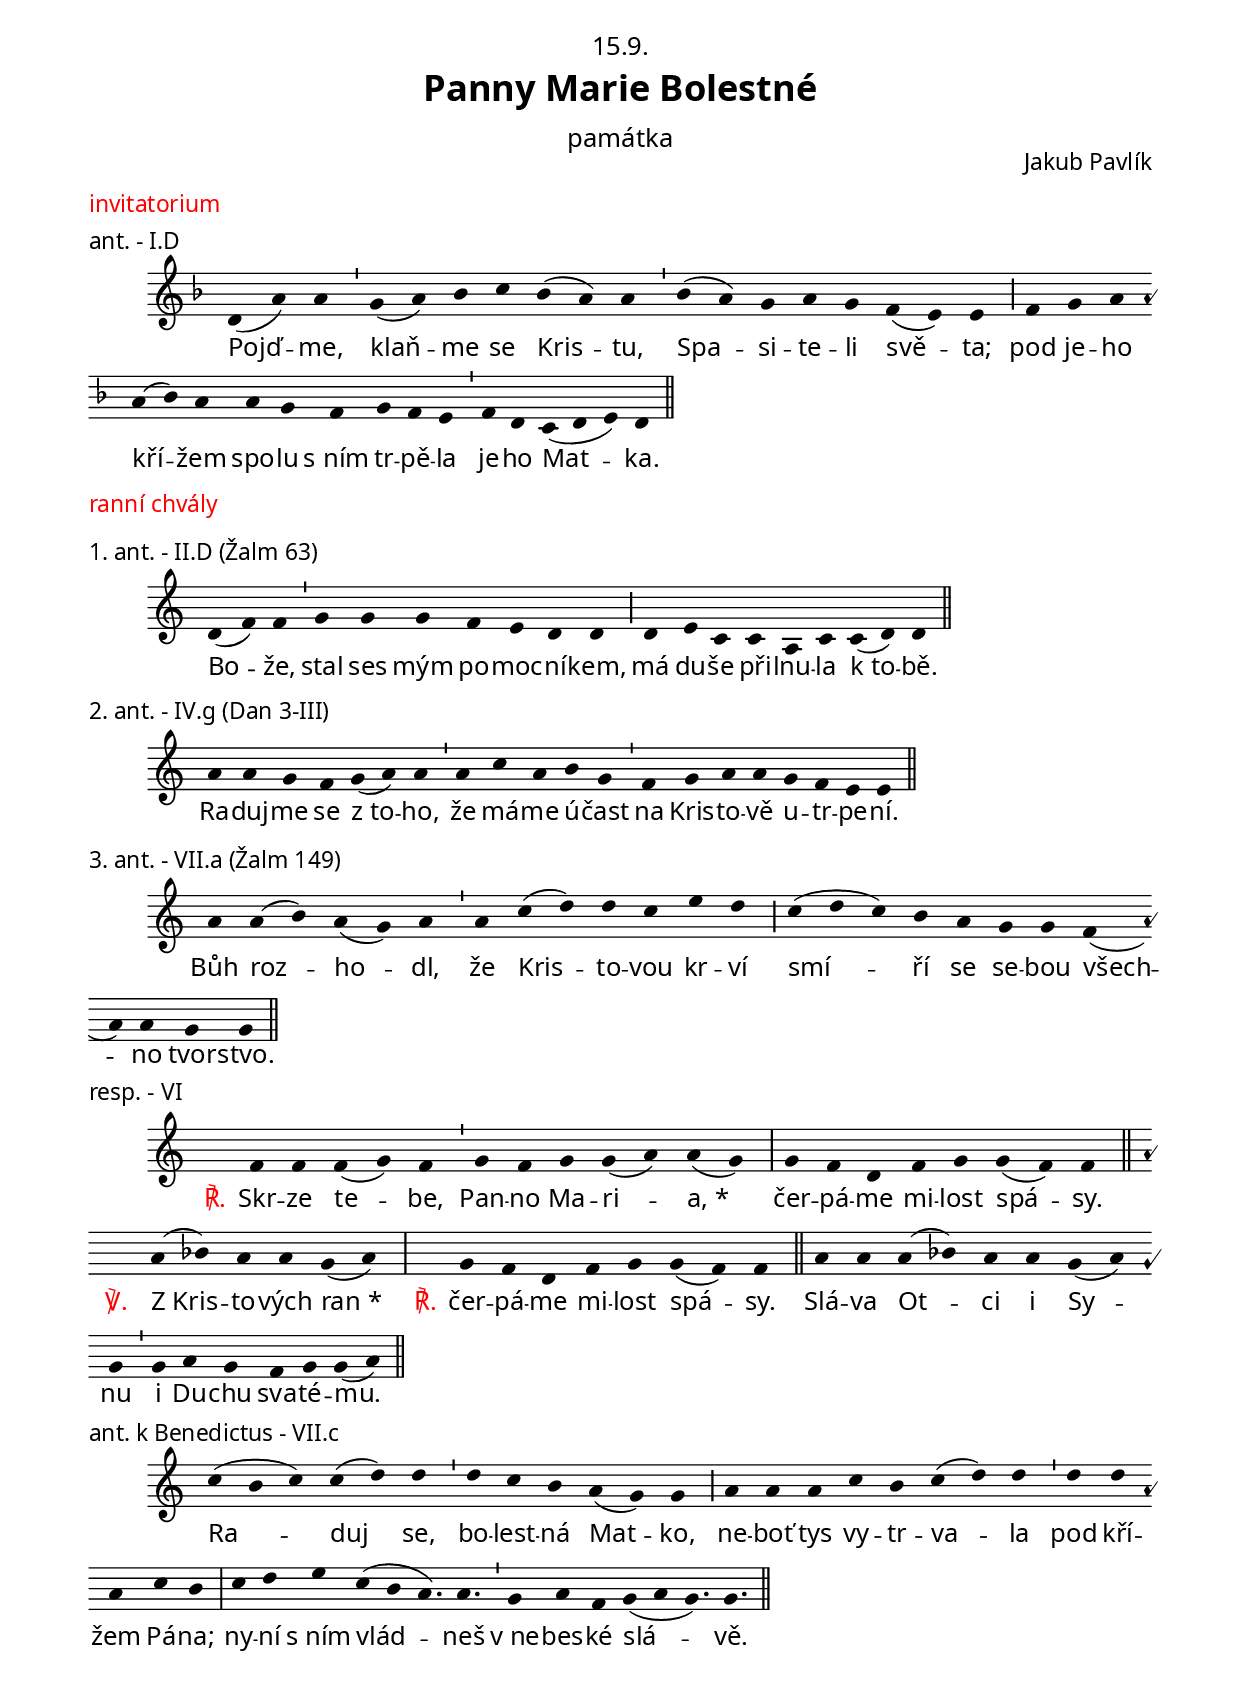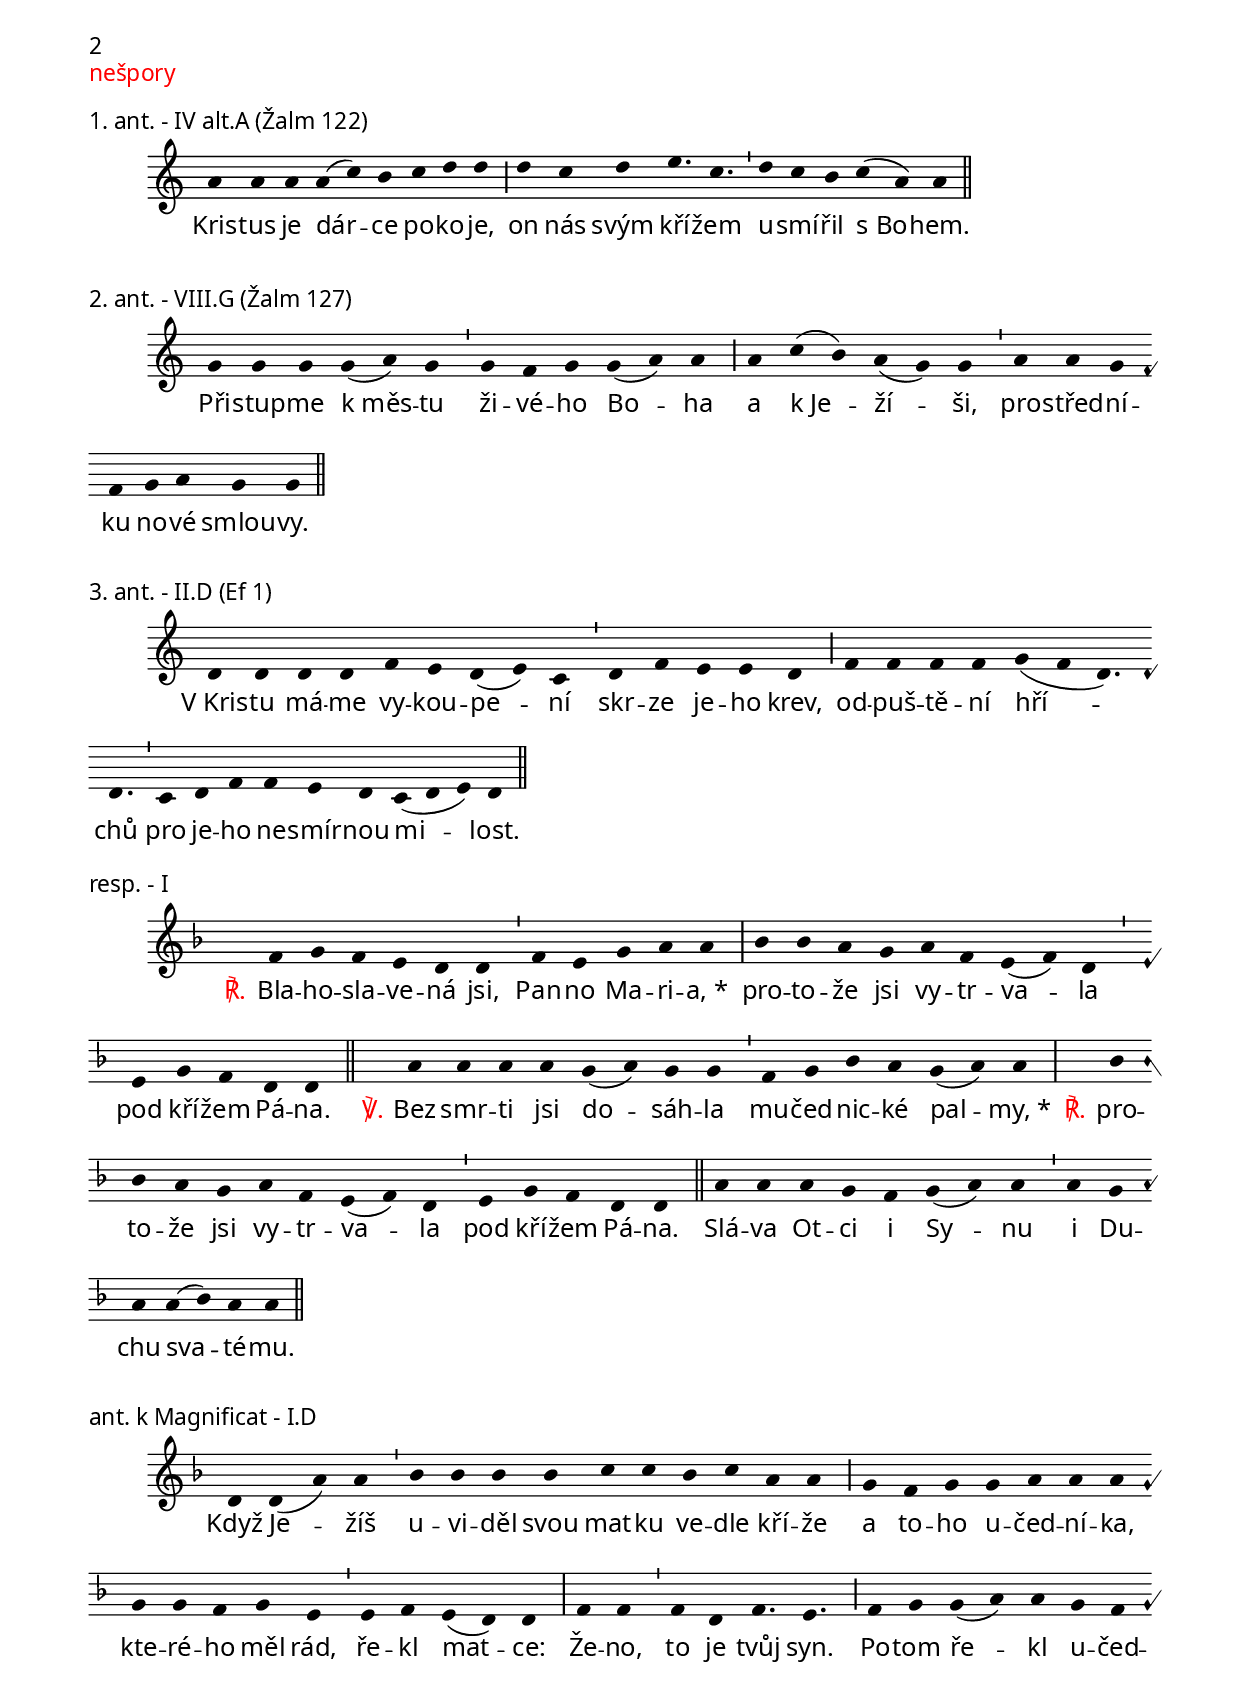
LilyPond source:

\version "2.15.40"

\include "../spolecne.ly"
\include "../dilyresponsorii.ly"

\header {
  title = \markup\titleSvatek
            "Panny Marie Bolestné"
            památka
            15.9.
  composer = "Jakub Pavlík"
}

\markup {\nadpisHodinka {"invitatorium"}}

\score {
  \relative c' {
    \choralniRezim
    \key f \major
    d4( a') a \barMin g( a) bes c bes( a) a \barMin
    bes( a) g a g f( e) e \barMaior
    f g a a( bes) a a g f g f e \barMin
    f d c( d e) d \barFinalis
  }
  \addlyrics {
    Pojď -- me, klaň -- me se Kris -- tu,
    Spa -- si -- te -- li svě -- ta;
    pod je -- ho kří -- žem
    spo -- lu s_ním tr -- pě -- la je -- ho Mat -- ka.
  }
  \header {
    quid = "ant."
    modus = "I"
    differentia = "D"
    psalmus = ""
    placet = "melisma na _Spasiteli_ je divné"
    id = "invit"
    fial = "sanktoral/0624narozenikrtitele.ly#invit?cast=1-2"
    piece = \markup {\sestavTitulekBezZalmu}
  }
}

\markup {\nadpisHodinka {"ranní chvály"}}

\score {
  \relative c' {
    \choralniRezim
    d4( f) f \barMin g g g f e d d \barMaior
    d e c c a c c( d) d \barFinalis
  }
  \addlyrics {
    Bo -- že, stal ses mým po -- moc -- ní -- kem,
    má du -- še při -- lnu -- la k_to -- bě.
  }
  \header {
    quid = "1. ant."
    modus = "II"
    differentia = "D"
    psalmus = "Žalm 63"
    id = "rch-a1"
    piece = \markup {\sestavTitulek}
  }
}

\score {
  \relative c'' {
    \choralniRezim
    a4 a g f g( a) a \barMin
    a c a b g \barMin
    f g a a g f e e \barFinalis
  }
  \addlyrics {
    Ra -- duj -- me se z_to -- ho,
    že má -- me ú -- čast
    na Kris -- to -- vě u -- tr -- pe -- ní.
  }
  \header {
    quid = "2. ant."
    modus = "IV"
    differentia = "g"
    psalmus = "Dan 3-III"
    id = "rch-a2"
    piece = \markup {\sestavTitulek}
  }
}

\score {
  \relative c'' {
    \choralniRezim
    a4 a( b) a( g) a \barMin
    a c( d) d c e d \barMaior
    c( d c) b a g g f( a) a g g \barFinalis
  }
  \addlyrics {
    Bůh roz -- ho -- dl,
    že Kris -- to -- vou kr -- ví
    smí -- ří se se -- bou všech -- no tvor -- stvo.
  }
  \header {
    quid = "3. ant."
    modus = "VII"
    differentia = "a"
    psalmus = "Žalm 149"
    id = "rch-a3"
    piece = \markup {\sestavTitulek}
  }
}

\score {
  \relative c' {
    \choralniRezim

    % R
    \neviditelna f
    f4 f f( g) f \barMin g f g g( a) a( g) \barMax
    g f d f g g( f) f \barFinalis
    % V
    \neviditelna a
    a( bes) a a g( a) \barMax
    % R
    \neviditelna f
    g f d f g g( f) f \barFinalis
    % Slava
    \respVIdoxologie \barFinalis
  }
  \addlyrics {
    \Response Skr -- ze te -- be, Pan -- no Ma -- ri -- a,_*
    čer -- pá -- me mi -- lost spá -- sy.
    \Verse Z_Kris -- to -- vých ran_*
    \Response čer -- pá -- me mi -- lost spá -- sy.
    \textRespDoxologie
  }
  \header {
    quid = "resp."
    modus = "VI"
    id = "rch-r"
    piece = \markup {\sestavTitulekResp}
  }
}

\score {
  \relative c'' {
    \choralniRezim
    c4( b c) c( d) d \barMin
    d c b a( g) g \barMaior
    a a a c b c( d) d \barMin
    d d a c b \barMax

    c d e c( b a4.) a \barMin
    g4 a f g( a g4.) g \barFinalis
  }
  \addlyrics {
    Ra -- duj se, bo -- lest -- ná Mat -- ko,
    ne -- boť tys vy -- tr -- va -- la pod kří -- žem Pá -- na;
    ny -- ní s_ním vlád -- neš
    v_ne -- bes -- ké slá -- vě.
  }
  \header {
    quid = "ant. k Benedictus"
    modus = "VII"
    differentia = "c"
    psalmus = ""
    placet = "2 _neboť tys vytrvala_ a _v nebeské slávě_ je slabší"
    id = "rch-aben"
    fons = "melodie vznikla upravováním melodie 1. ant. r.ch. z Nanebevzetí"
    piece = \markup {\sestavTitulekBezZalmu}
  }
}

\pageBreak % ZLOM

\markup {\nadpisHodinka {"nešpory"}}

\score {
  \relative c'' {
    \choralniRezim
    a4 a a a( c) b c d d \barMaior
    d c d e4. c \barMin d4 c b c( a) a \barFinalis
  }
  \addlyrics {
    Kris -- tus je dár -- ce po -- ko -- je,
    on nás svým kří -- žem u -- smí -- řil s_Bo -- hem.
  }
  \header {
    quid = "1. ant."
    modus = "IV alt"
    differentia = "A"
    psalmus = "Žalm 122"
    id = "ne-a1"
    piece = \markup {\sestavTitulek}
  }
}

\score {
  \relative c'' {
    \choralniRezim
    g4 g g g( a) g \barMin
    g f g g( a) a \barMaior
    a c( b) a( g) g \barMin
    a a g f g a g g \barFinalis
  }
  \addlyrics {
    Při -- stup -- me k_měs -- tu
    ži -- vé -- ho Bo -- ha
    a k_Je -- ží -- ši,
    pro -- střed -- ní -- ku no -- vé smlou -- vy.
  }
  \header {
    quid = "2. ant."
    modus = "VIII"
    differentia = "G"
    psalmus = "Žalm 127"
    id = "ne-a2"
    piece = \markup {\sestavTitulek}
  }
}

\score {
  \relative c' {
    \choralniRezim
    d4 d d d f e d( e) c \barMin
    d f e e d \barMaior
    f f f f g( f d4.) d \barMin
    c4 d f f e d c( d e) d \barFinalis
  }
  \addlyrics {
    V_Kris -- tu má -- me vy -- kou -- pe -- ní
    skr -- ze je -- ho krev,
    od -- puš -- tě -- ní hří -- chů
    pro je -- ho ne -- smír -- nou mi -- lost.
  }
  \header {
    quid = "3. ant."
    modus = "II"
    differentia = "D"
    psalmus = "Ef 1"
    id = "ne-a3"
    piece = \markup {\sestavTitulek}
  }
}

\score {
  \relative c' {
    \choralniRezim
    \key f \major

    % R
    \neviditelna f
    f g f e d d \barMin f e g a a \barMax
    bes bes a g a f e( f) d \barMin e g f d d \barFinalis
    % V
    \neviditelna g
    a4 a a a g( a) g g \barMin f g bes a g( a) a \barMax
    % R
    \neviditelna a
    bes bes a g a f e( f) d \barMin e g f d d \barFinalis
    % Slava
    a' a a g f g( a) a \barMin a g a a( bes) a a \barFinalis
  }
  \addlyrics {
    \Response Bla -- ho -- sla -- ve -- ná jsi, Pan -- no Ma -- ri -- a,_*
    pro -- to -- že jsi vy -- tr -- va -- la pod kří -- žem Pá -- na.
    \Verse Bez smr -- ti jsi do -- sáh -- la mu -- čed -- nic -- ké pal -- my,_*
    \Response pro -- to -- že jsi vy -- tr -- va -- la pod kří -- žem Pá -- na.
    \textRespDoxologie
  }
  \header {
    quid = "resp."
    modus = "I"
    placet = "zkusit tradiční nápěv"
    fial = "pust_svatytyden.ly#ne-resp?cast=9-10&zanedbat=delky"
    id = "ne-r"
    piece = \markup {\sestavTitulekResp}
  }
}

\score {
  \relative c' {
    \choralniRezim
    \key f \major
    d4 d( a') a \barMin bes bes bes bes c c bes c a a \barMaior
    g f g g a a a g g f g e \barMin
    e f e( d) d \barMax
    f f \barMin f d f4. e \barMaior
    f4 g g( a) a g f g f e \barMin
    d c d( f e) d d \barFinalis
  }
  \addlyrics {
    Když Je -- žíš u -- vi -- děl svou mat -- ku ve -- dle kří -- že
    a to -- ho u -- čed -- ní -- ka, kte -- ré -- ho měl rád,
    ře -- kl mat -- ce:
    Že -- no, to je tvůj syn.
    Po -- tom ře -- kl u -- čed -- ní -- ko -- vi:
    To je tvá mat -- ka.
  }
  \header {
    quid = "ant. k Magnificat"
    modus = "I"
    differentia = "D"
    psalmus = ""
    id = "ne-amag"
    piece = \markup {\sestavTitulekBezZalmu}
  }
}